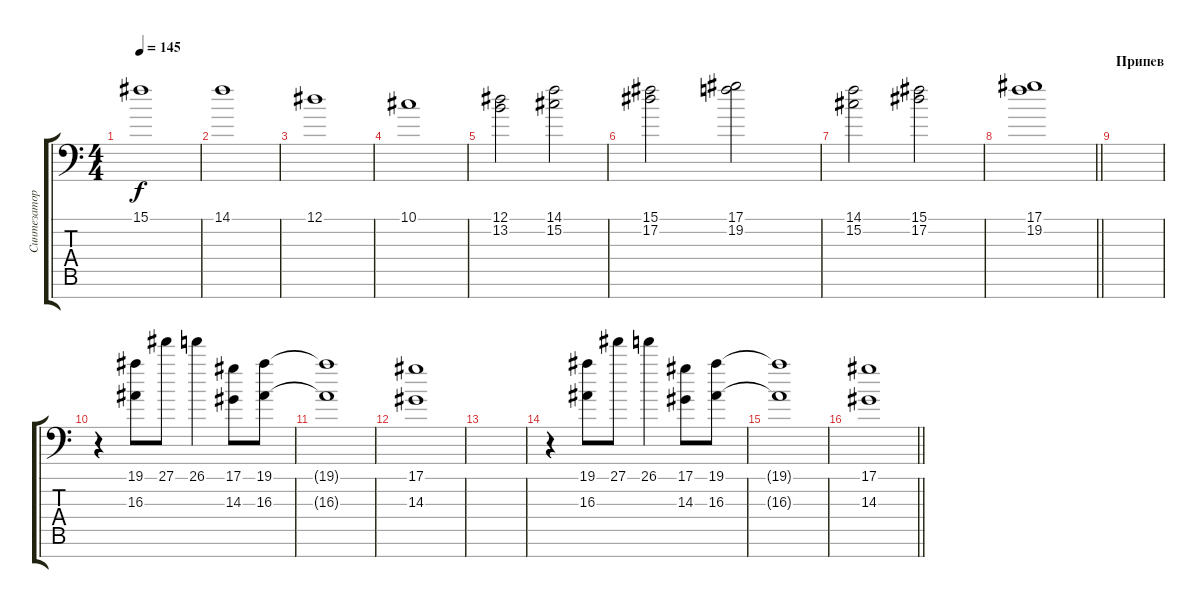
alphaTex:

\track ("Синтезатор" "Синтезатор") {instrument electricgrandpiano}
\staff {score tabs}
\tuning (Eb4 Bb3 Gb3 Db3 Ab2 Eb2 Gb1) {hide}
\ts (4 4)
\tempo 145
\clef f4
\ks c
15.1.1{dy f} |
14.1.1 |
12.1.1 |
10.1.1 |
(12.1 13.2).2{instrument electricgrandpiano} (14.1 15.2).2 |
(15.1 17.2).2 (17.1 19.2).2 |
(14.1 15.2).2 (15.1 17.2).2 |
\barLineRight lightlight
(17.1 19.2).1 |
\section ("" "Припев")
|
r.4 (19.1 16.3).8 27.1.8 26.1.4 (17.1 14.3).8 (19.1 16.3).8 |
(19.1{t} 16.3{t}).1 |
(17.1 14.3).1 |
|
r.4 (19.1 16.3).8 27.1.8 26.1.4 (17.1 14.3).8 (19.1 16.3).8 |
(19.1{t} 16.3{t}).1 |
\barLineRight lightlight
(17.1 14.3).1
